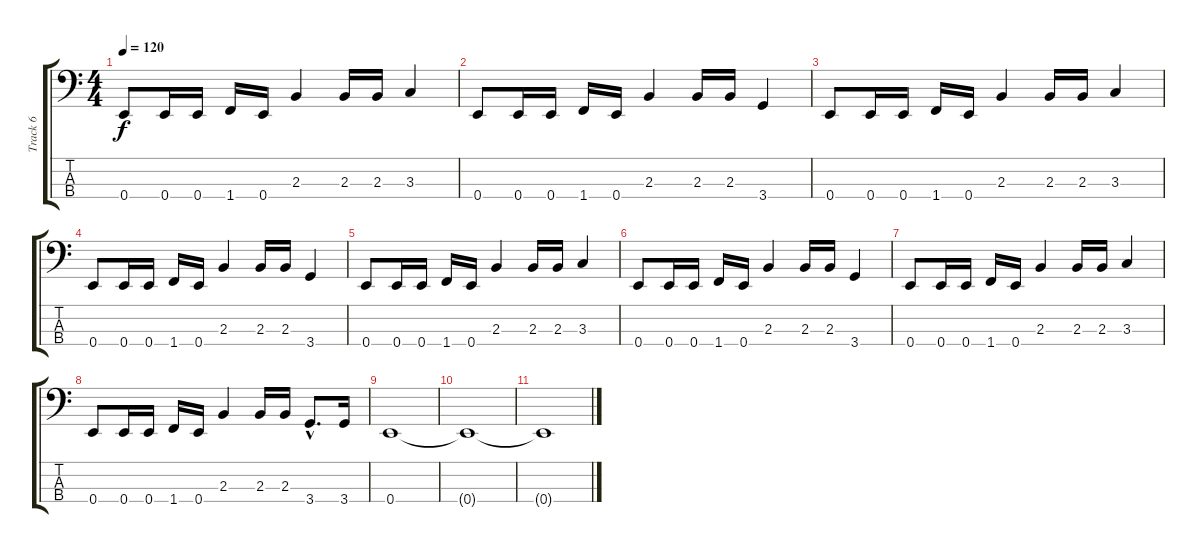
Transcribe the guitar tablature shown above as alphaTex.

\track ("Track 6" "Track 6") {instrument electricbassfinger}
\staff {score tabs}
\tuning (G2 D2 A1 E1) {hide}
\ts (4 4)
\tempo 120
\clef f4
\ks c
0.4.8{dy f} 0.4.16 0.4.16 1.4.16 0.4.16 2.3.4 2.3.16 2.3.16 3.3.4 |
0.4.8 0.4.16 0.4.16 1.4.16 0.4.16 2.3.4 2.3.16 2.3.16 3.4.4 |
0.4.8 0.4.16 0.4.16 1.4.16 0.4.16 2.3.4 2.3.16 2.3.16 3.3.4 |
0.4.8 0.4.16 0.4.16 1.4.16 0.4.16 2.3.4 2.3.16 2.3.16 3.4.4 |
0.4.8 0.4.16 0.4.16 1.4.16 0.4.16 2.3.4 2.3.16 2.3.16 3.3.4 |
0.4.8 0.4.16 0.4.16 1.4.16 0.4.16 2.3.4 2.3.16 2.3.16 3.4.4 |
0.4.8 0.4.16 0.4.16 1.4.16 0.4.16 2.3.4 2.3.16 2.3.16 3.3.4 |
0.4.8 0.4.16 0.4.16 1.4.16 0.4.16 2.3.4 2.3.16 2.3.16 3.4{hac}.8{d} 3.4.16 |
0.4.1{volume 4} |
0.4{t}.1 |
0.4{t}.1
